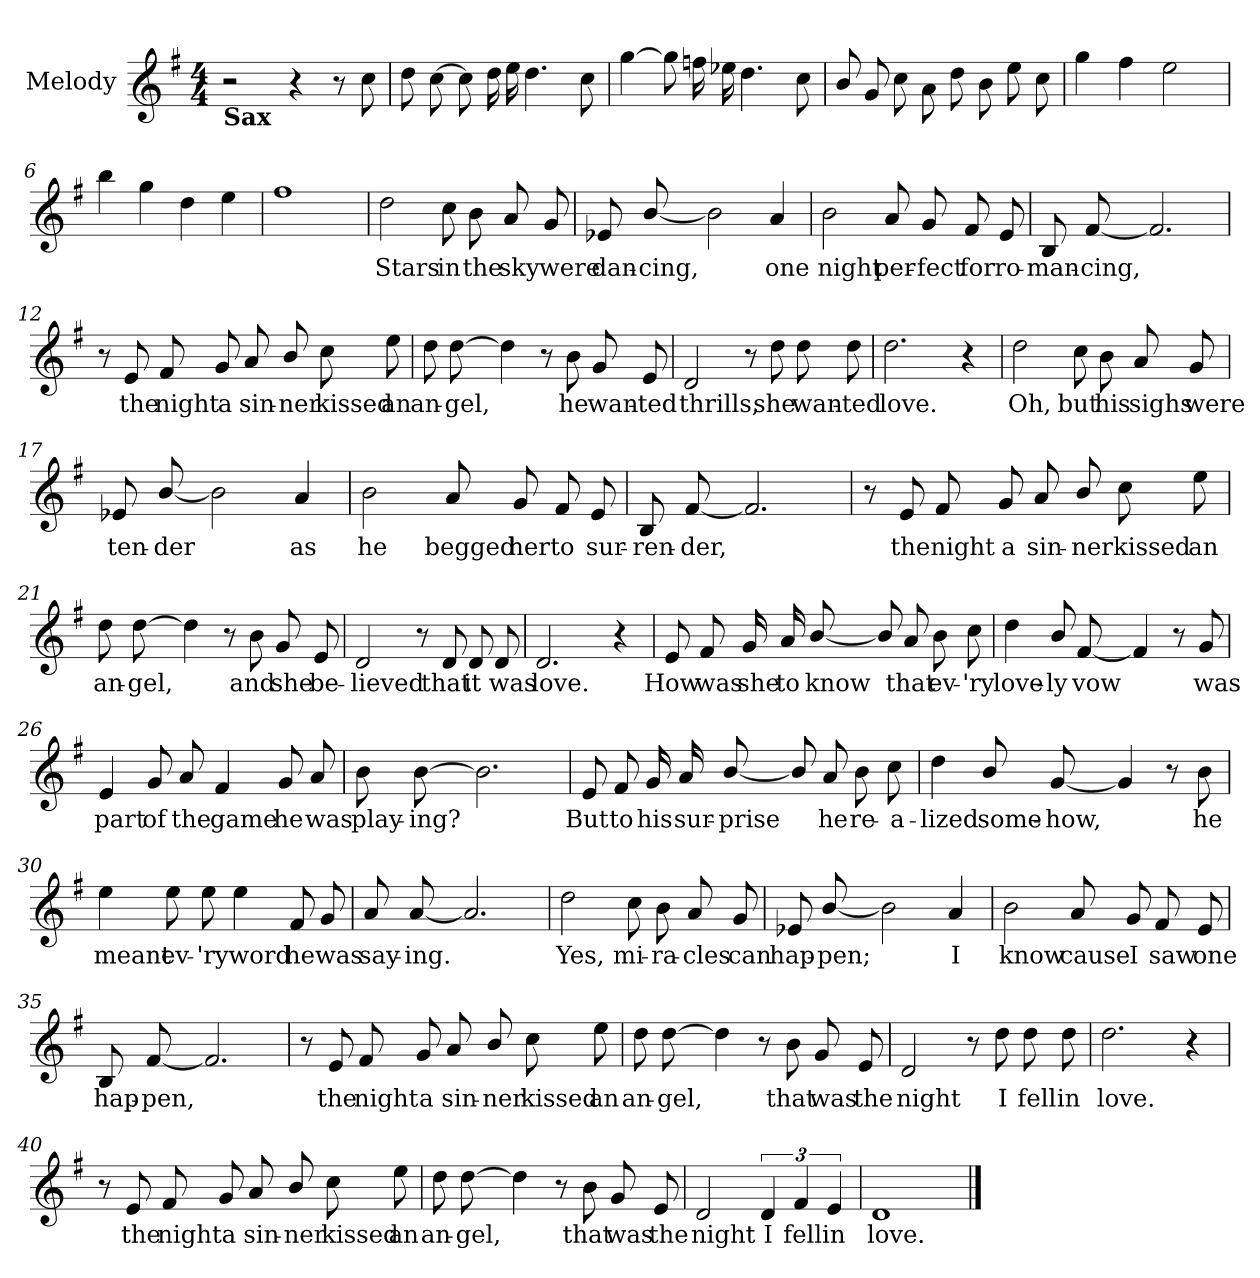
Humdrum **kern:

**kern	**text
*part1	*part1
*staff1	*staff1
*I"Melody	*
*clefG2	*
*k[f#]	*
*M4/4	*
=1	=1
!LO:TX:b:B:t=Sax	!
2r	.
4r	.
8r	.
8cc\	.
=2	=2
8dd\L	.
[>8cc\	.
8cc\L]	.
16dd\L	.
16ee\J	.
4.dd\	.
8cc\	.
=3	=3
[>4gg\	.
8gg\L]	.
16ffn\L	.
16ee-X\J	.
4.dd\	.
8cc\	.
=4	=4
8b/L	.
8g/	.
8cc\L	.
8a\	.
8dd\L	.
8b\	.
8ee\L	.
8cc\	.
=5	=5
4gg\	.
4ff#\	.
2ee\	.
!!LO:LB:g=z
=6	=6
4bb\	.
4gg\	.
4dd\	.
4ee\	.
=7	=7
1ff#	.
=8	=8
2dd\	Stars
8cc\L	in
8b\	the
8a/L	sky
8g/	were
=9	=9
8e-X/L	dan-
[>8b/	cing,
2b\]	.
4a/	one
=10	=10
2b\	night
8a/L	per-
8g/	fect
8f#/L	for
8e/	ro-
!!LO:LB:g=z
=11	=11
8B/L	man-
[<8f#/	cing,
2.f#/]	.
=12	=12
8r	.
8e/	the
8f#/L	night
8g/	a
8a/L	sin-
8b/	ner
8cc\L	kissed
8ee\	an
=13	=13
8dd\L	an-
[>8dd\	gel,
4dd\]	.
8r	.
8b\	he
8g/L	wan-
8e/	ted
!!LO:LB:g=z
=14	=14
2d/	thrills,
8r	.
8dd\	she
8dd\L	wan-
8dd\	ted
=15	=15
2.dd\	love.
4r	.
=16	=16
2dd\	Oh,
8cc\L	but
8b\	his
8a/L	sighs
8g/	were
=17	=17
8e-X/L	ten-
[>8b/	der
2b\]	.
4a/	as
!!LO:LB:g=z
=18	=18
2b\	he
8a/L	begged
8g/	her
8f#/L	to
8e/	sur-
=19	=19
8B/L	ren-
[<8f#/	der,
2.f#/]	.
=20	=20
8r	.
8e/	the
8f#/L	night
8g/	a
8a/L	sin-
8b/	ner
8cc\L	kissed
8ee\	an
!!LO:LB:g=z
=21	=21
8dd\L	an-
[>8dd\	gel,
4dd\]	.
8r	.
8b\	and
8g/L	she
8e/	be-
=22	=22
2d/	lieved
8r	.
8d/	that
8d/L	it
8d/	was
=23	=23
2.d/	love.
4r	.
=24	=24
8e/L	How
8f#/	was
16g/LL	she
16a/J	to
[<8b/	know
8b/L]	.
8a/	that
8b\L	ev-
8cc\	'ry
!!LO:LB:g=z
=25	=25
4dd\	love-
8b/L	ly
[<8f#/	vow
4f#/]	.
8r	.
8g/	was
=26	=26
4e/	part
8g/L	of
8a/	the
4f#/	game
8g/L	he
8a/	was
=27	=27
8b\L	play-
[>8b\	ing?
2.b\]	.
!!LO:LB:g=z
=28	=28
8e/L	But
8f#/	to
16g/LL	his
16a/J	sur-
[<8b/	prise
8b/L]	.
8a/	he
8b\L	re-
8cc\	a-
=29	=29
4dd\	lized
8b/L	some-
[<8g/	how,
4g/]	.
8r	.
8b\	he
=30	=30
4ee\	meant
8ee\L	ev-
8ee\	'ry
4ee\	word
8f#/L	he
8g/	was
!!LO:LB:g=z
=31	=31
8a/L	say-
[<8a/	ing.
2.a/]	.
=32	=32
2dd\	Yes,
8cc\L	mi-
8b\	ra-
8a/L	cles
8g/	can
=33	=33
8e-X/L	hap-
[>8b/	pen;
2b\]	.
4a/	I
=34	=34
2b\	know
8a/L	cause
8g/	I
8f#/L	saw
8e/	one
!!LO:PB:g=z
=35	=35
8B/L	hap-
[<8f#/	pen,
2.f#/]	.
=36	=36
8r	.
8e/	the
8f#/L	night
8g/	a
8a/L	sin-
8b/	ner
8cc\L	kissed
8ee\	an
=37	=37
8dd\L	an-
[>8dd\	gel,
4dd\]	.
8r	.
8b\	that
8g/L	was
8e/	the
=38	=38
2d/	night
8r	.
8dd\	I
8dd\L	fell
8dd\	in
!!LO:LB:g=z
=39	=39
2.dd\	love.
4r	.
=40	=40
8r	.
8e/	the
8f#/L	night
8g/	a
8a/L	sin-
8b/	ner
8cc\L	kissed
8ee\	an
=41	=41
8dd\L	an-
[>8dd\	gel,
4dd\]	.
8r	.
8b\	that
8g/L	was
8e/	the
=42	=42
2d/	night
6d/	I
6f#/	fell
6e/	in
!!LO:LB:g=z
=43	=43
1d	love.
==	==
*-	*-
